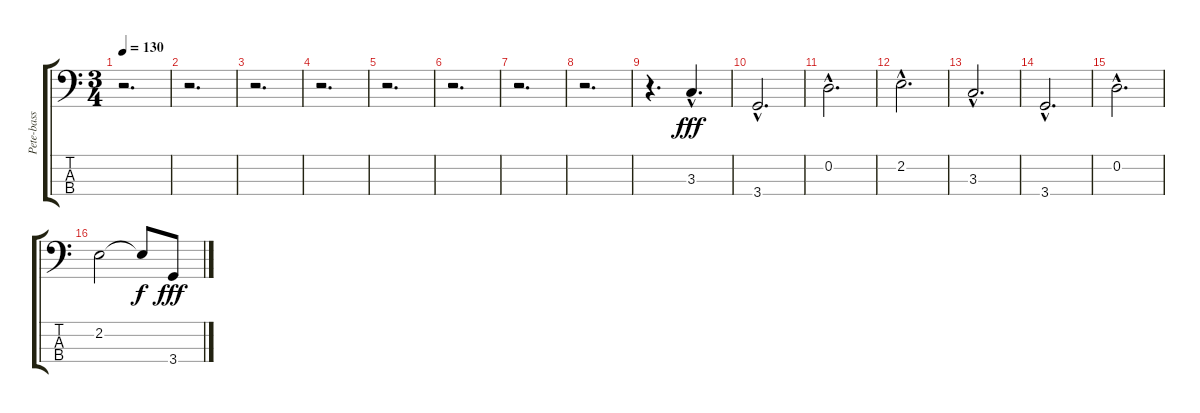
\track ("Pete-bass" "Pete-bass") {instrument electricbassfinger}
\staff {score tabs}
\tuning (G2 D2 A1 E1) {hide}
\ts (3 4)
\tempo 130
\clef f4
\ks c
r.2{d dy fff} |
r.2{d} |
r.2{d} |
r.2{d} |
r.2{d} |
r.2{d} |
r.2{d} |
r.2{d} |
r.4{d} 3.3{hac}.4{d volume 16 balance 8 instrument electricbassfinger} |
3.4{hac}.2{d} |
0.2{hac}.2{d} |
2.2{hac}.2{d} |
3.3{hac}.2{d} |
3.4{hac}.2{d} |
0.2{hac}.2{d} |
2.2.2 2.2{t}.8{dy f} 3.4.8{dy fff}
